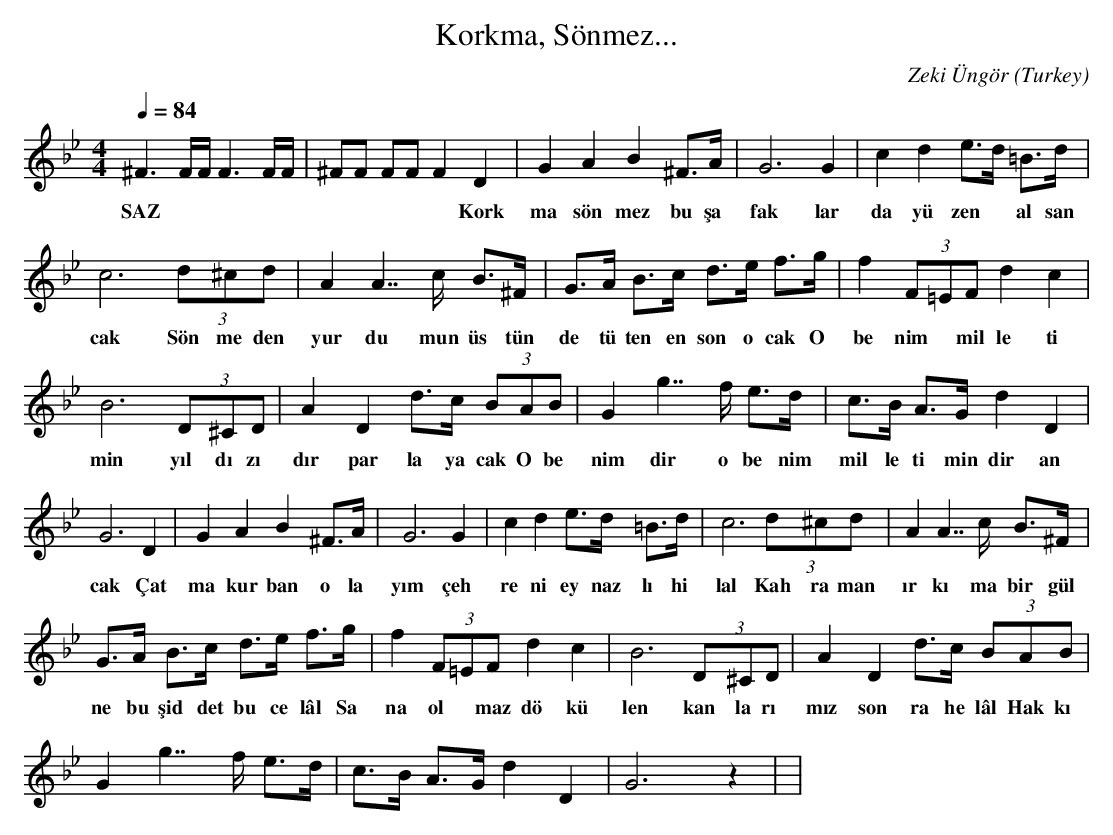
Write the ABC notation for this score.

X:1
T: Korkma, Sönmez...
C: Zeki Üngör
O: Turkey
M: 4/4
L: 1/16
K: C _B _e
Q: 1/4=84
^F6FF F6FF  | ^F2F2 F2F2 F4 D4  | G4 A4 B4 ^F3A  | \
w:  SAZ  |  *  *  *  *  *  Kork  |  ma  sön mez  bu  şa  |
G12 G4  | c4 d4 e3d =B3d  |
w:  fak lar  |  da  yü zen  *  al san  |
c12 (3d2^c2d2  | A4 A7c B3^F  | G3A B3c d3e f3g  | \
w:  cak   Sön me den   |  yur du mun  üs tün  |  de  tü ten  en  son  o cak   O   |
f4 (3F2=E2F2 d4 c4  |
w:  be nim  *  mil le ti  |
B12 (3D2^C2D2  | A4 D4 d3c (3B2A2B2  | \
w:  min  yıl dı zı  |  dır  par la ya cak   O  be  |
G4 g7f e3d  | c3B A3G d4 D4  |
w:  nim dir  o  be nim   |  mil le ti min dir  an  |
G12 D4  | G4 A4 B4 ^F3A  | G12 G4  | c4 d4 e3d =B3d  | \
w:  cak   Çat  |  ma  kur ban  o la  |  yım  çeh  |  re ni  ey  naz lı  hi  |
c12 (3d2^c2d2  | A4 A7c B3^F  |
w:  lal   Kah ra man   |  ır kı ma  bir  gül   |
G3A B3c d3e f3g  | f4 (3F2=E2F2 d4 c4  | \
w:  ne  bu  şid det  bu  ce lâl   Sa  |  na  ol *  maz  dö kü  |
B12 (3D2^C2D2  | A4 D4 d3c (3B2A2B2  |
w:  len  kan la rı  |  mız  son ra  he lâl   Hak kı  |
G4 g7f e3d  | c3B A3G d4 D4  | G12 z4  | |
